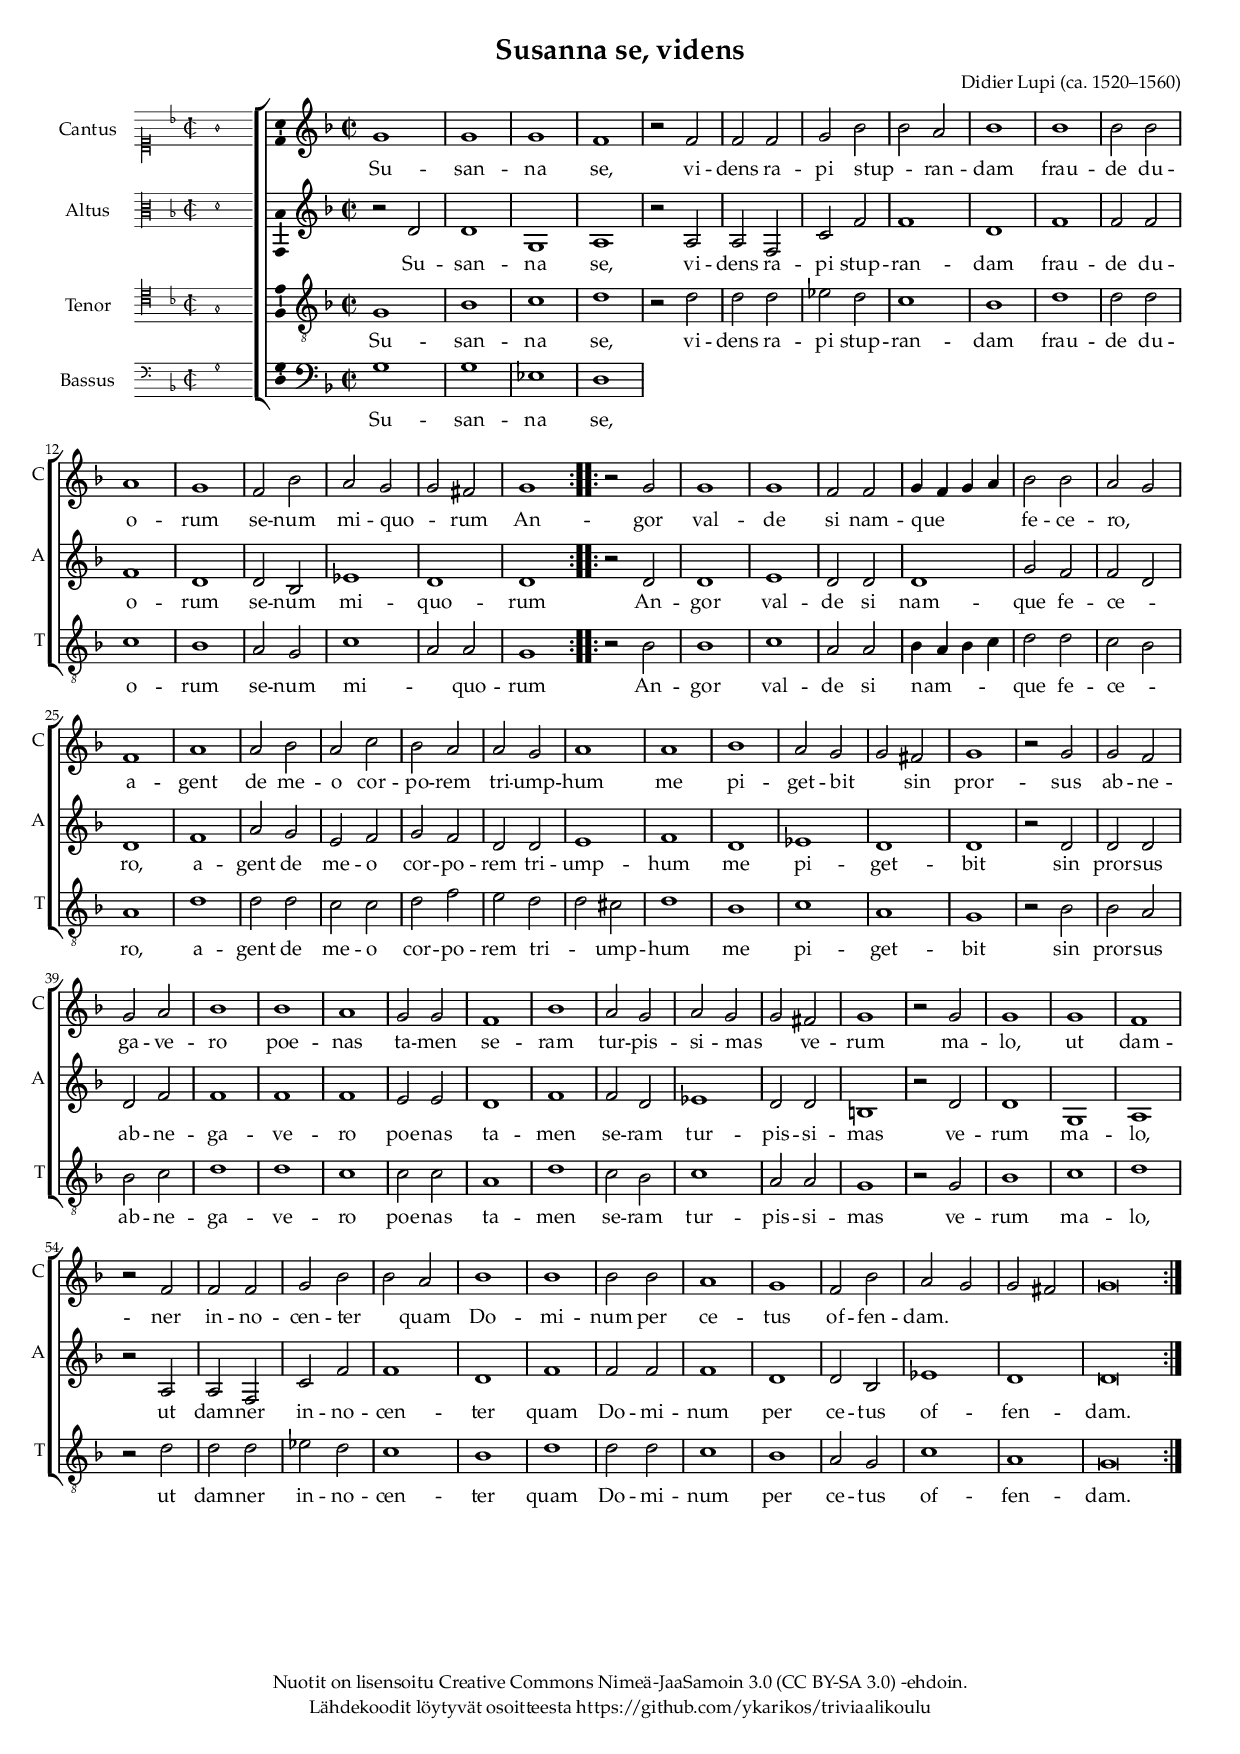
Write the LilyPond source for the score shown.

\version "2.19.80"
\include "suomi.ly"

#(set-global-staff-size 16)

global = {
%  \numericTimeSignature
  \time 2/2
%	\set Timing.measureLength = #(ly:make-moment 4/2)
%  \autoBeamOff
  \key d \minor
  \set Staff.midiInstrument = #"voice oohs"
}


SopranoMusic = \relative c'' {
	\set Staff.instrumentName = #"Cantus"
	\set Staff.shortInstrumentName = "C"

	\incipit { \clef "mensural-c1" \key d \minor \time 2/2 g'1 }

    \repeat volta 2 {
        g1 | g | g | f | r2 f | f f | g b( | b) a |
        b1 | b | b2 b | a1 | g | f2 b | a g( | g) fis | g1 |
    }
    \repeat volta 2 {
        r2 g | g1 | g | f2 f |
        \omit Slur
        g4( f g a) | b2 b | a( g) | f1 |
        a | a2 b | a c | b a | a g | a1 | a | b |
        \undo \omit Slur
        a2 g( | g) fis | g1 |

% 2
        r2 g | g f | g a | b1 | b | a | g2 g | f1 | b | a2 g |
        a g( | g) fis | g1 |
        r2 g | g1 | g | f |
        r2 f | f f | g b( | b) a | b1 | b | b2 b | a1 | g |
        f2 b | a g( | g) fis |
        \time 4/2
        \once \override Staff.TimeSignature.break-visibility = ##(#t #f #t)
        g\breve |
    }
}

stanzaOneLyricsSoprano = \lyricmode {
	Su -- san -- na se, vi -- dens ra -- pi stup -- ran -- dam
	frau -- de  du -- o -- rum se -- num mi -- quo -- _ rum
    An -- gor val -- de si nam -- que fe -- ce -- ro,
    a -- gent de me -- o cor -- po -- rem tri -- ump -- hum
    me pi -- get -- _ bit
    sin pror -- sus ab -- ne -- ga -- ve -- ro
    poe -- nas ta -- men se -- ram tur -- pis -- si -- mas
    ve -- rum ma -- lo,
    ut dam -- ner in -- no -- cen -- ter
    quam Do -- mi -- num per ce -- tus of -- fen -- _ dam.
}

stanzaTwoLyricsSoprano = \lyricmode {
    Tris -- tis fu -- it, sed et pa -- ra -- to cor -- de
    ad fu -- en -- dam cas -- ti -- ta -- tem di -- _ cens.
}

stanzaOneLyrics = \lyricmode {
	Su -- san -- na se, vi -- dens ra -- pi stup -- ran -- dam
	frau -- de  du -- o -- rum se -- num mi -- quo -- rum
    An -- gor val -- de si nam -- que fe -- ce -- ro,
    a -- gent de me -- o cor -- po -- rem tri -- ump -- hum
    me pi -- get -- bit
    sin pror -- sus ab -- ne -- ga -- ve -- ro
    poe -- nas ta -- men se -- ram tur -- pis -- si -- mas
    ve -- rum ma -- lo,
    ut dam -- ner in -- no -- cen -- ter
    quam Do -- mi -- num per ce -- tus of -- fen -- dam.
}

stanzaTwoLyrics = \lyricmode {
    Tris -- tis fu -- it, sed et pa -- ra -- to cor -- de
    ad fu -- en -- dam cas -- ti -- ta -- tem __ di -- cens.
}

AltoMusic = \relative c' {
	\set Staff.instrumentName = #"Altus"
	\set Staff.shortInstrumentName = "A"

	\incipit { \clef "mensural-c3" \key d \minor \time 2/2 d'1 }

    \repeat volta 2 {
    	r2 d | d1 | g, | a | r2 a | a f | c' f | f1 | d |
        f | f2 f | f1 | d | d2 b | es1 | d | d |
    }
    \repeat volta 2 {
        r2 d | d1 | e | d2 d | d1 | g2 f |
        \omit Slur
        f( d) | d1 | f | a2 g | e f | g f | d d |
        e1 | f | d | es | d | d |
% 2
        r2 d | d d | d f | f1 | f | f | e2 e | d1 | f | f2 d |
        es1 | d2 d | h1 |
        r2 d | d1 | g, | a |
        r2 a | a f | c' f | f1 |
        d | f | f2 f | f1 | d | d2 b | es1 | d1
        \time 4/2
        \once \override Staff.TimeSignature.break-visibility = ##(#t #f #t)
        d\breve |
    }
}

TenoreMusic = \relative c' {
    \set Staff.instrumentName = #"Tenor"
	\set Staff.shortInstrumentName = "T"

	\incipit { \clef "mensural-c4" \key d \minor \time 2/2 g1 }

	\clef "treble_8"
    \omit Slur
    \repeat volta 2 {
        g1 | b | c | d |
        r2 d | d d | es d | c1 | b | 
        d | d2 d | c1 | b | a2 g | c1( | a2) a | 
        g1 
    }
    \repeat volta 2 {
        r2 b | b1 | c | a2 a | b4( a b c) | d2 d |
        c( b) | a1 | d | d2 d | c c | d f | 
        \undo \omit Slur
        e d( | d) cis | d1 |
        b | c | a | g |
    % 2
        r2 b | b a | b c | d1 | d | c | c2 c | a1 | d | c2 b |
        c1 | a2 a | g1 | 
        r2 g | b1 | c | d |
        r2 d | d d | es d | c1 | b |
        d | d2 d | c1 | b | a2 g | c1 | a |
        \time 4/2
        \once \override Staff.TimeSignature.break-visibility = ##(#t #f #t)
        g\breve
    }
}

BassMusic = \relative c' {
	\set Staff.instrumentName = #"Bassus"
	\set Staff.shortInstrumentName = "B"

	\incipit { \clef "mensural-f" \key d \minor \time 2/2 g1 }

	\clef bass
	g1 | g | es | d |
%  \time 4/2
%  \once \override Staff.TimeSignature.break-visibility = ##(#t #f #t)
%  g,\breve\fermata
}


\header {
  title = "Susanna se, videns"
  composer = "Didier Lupi (ca. 1520–1560)"
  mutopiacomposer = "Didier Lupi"
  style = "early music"
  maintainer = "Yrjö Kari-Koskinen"
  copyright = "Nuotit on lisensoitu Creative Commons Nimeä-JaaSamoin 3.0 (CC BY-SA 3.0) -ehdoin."
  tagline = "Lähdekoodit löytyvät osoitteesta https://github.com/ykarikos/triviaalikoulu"
}

\paper {
    #(define fonts
        (make-pango-font-tree "Palatino"
                              "Nimbus Sans"
                              "Luxi Mono"
                              (/ staff-height pt 20)))
}


\score {
  \new ChoirStaff <<
    \new Staff <<
      \new Voice = "Soprano" {
		    \global
        \SopranoMusic
      }
     \new Lyrics \lyricsto "Soprano" {
       \stanzaOneLyrics
     }
    >>
    \new Staff <<
      \new Voice = "Alto" {
        \global
        \AltoMusic
      }
     \new Lyrics \lyricsto "Alto" {
       \stanzaOneLyrics
     }
    >>
    \new Staff <<
      \new Voice = "Tenore" {
        \global
        \TenoreMusic
      }
      \new Lyrics \lyricsto "Tenore" {
       \stanzaOneLyrics
      }
    >>
    \new Staff <<
      \new Voice = "Bass" {
        \global
        \BassMusic
      }
      \new Lyrics \lyricsto "Bass" {
       \stanzaOneLyrics
      }
    >>
  >>
  \layout {
    \context {
      \Voice
      \consists "Ambitus_engraver"
		\hide Slur
    }
    indent = 3.5\cm
    incipit-width = 2\cm
    \context {
     \Staff \RemoveEmptyStaves
   }
    \context {
     \Score
     \override VerticalAxisGroup.remove-first = ##t
    }
  }
}
